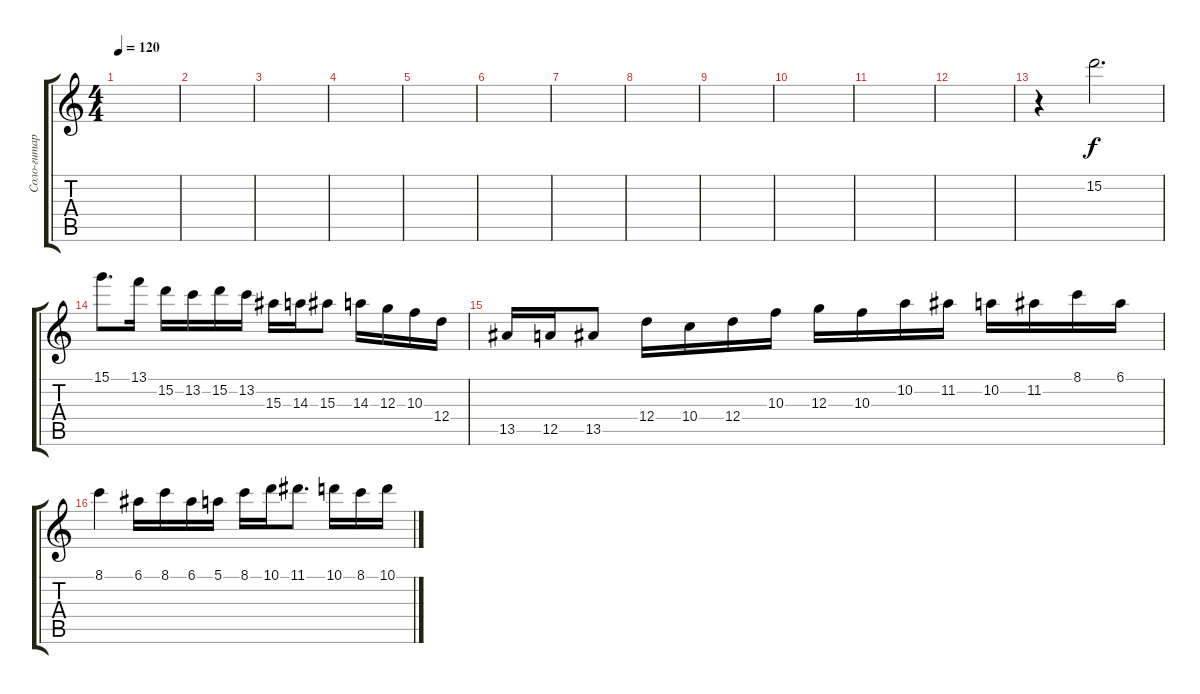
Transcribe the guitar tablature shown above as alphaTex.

\track ("Соло-гитара" "Соло-гитар") {instrument distortionguitar}
\staff {score tabs}
\tuning (E4 B3 G3 D3 A2 E2) {hide}
\ts (4 4)
\tempo 120
\clef g2
\ks c
|
|
|
|
|
|
|
|
|
|
|
|
r.4 15.2.2{d} |
15.1.8{d} 13.1.16 15.2.16 13.2.16 15.2.16 13.2.16 15.3.16 14.3.16 15.3.8 14.3.16 12.3.16 10.3.16 12.4.16 |
13.5.16 12.5.16 13.5.8 12.4.16 10.4.16 12.4.16 10.3.16 12.3.16 10.3.16 10.2.16 11.2.16 10.2.16 11.2.16 8.1.16 6.1.16 |
8.1.4 6.1.16 8.1.16 6.1.16 5.1.16 8.1.16 10.1.16 11.1.8{d} 10.1.16 8.1.16 10.1.16
